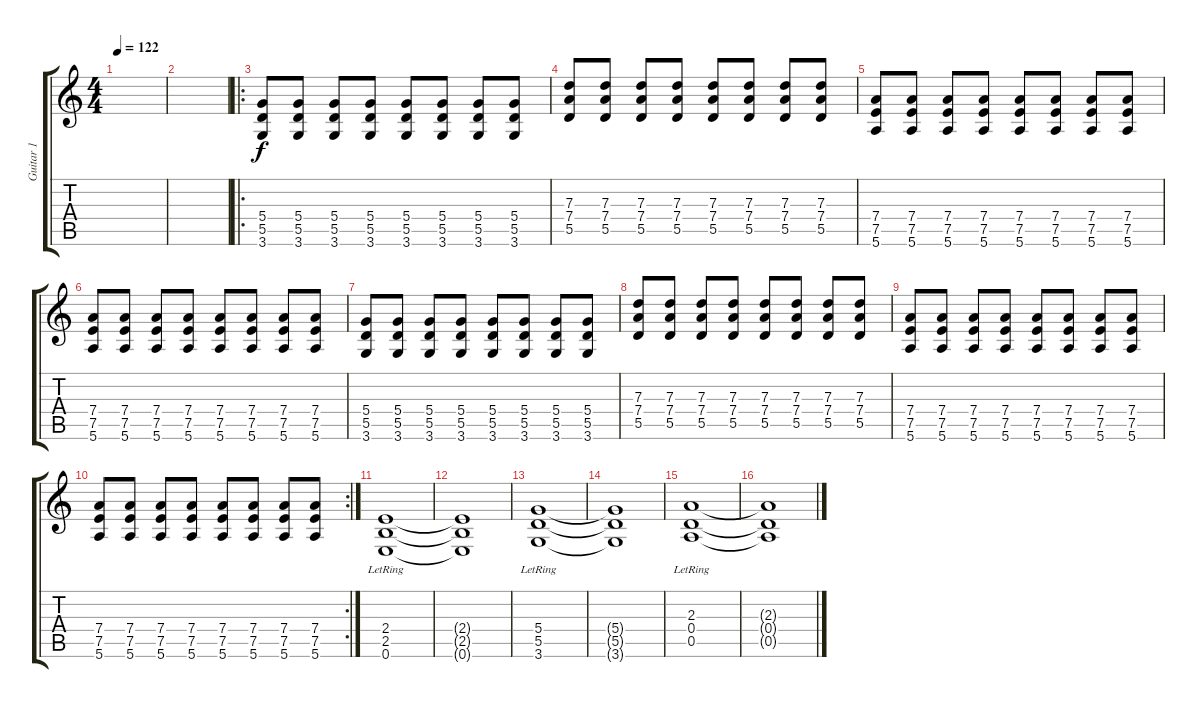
\track ("Guitar 1" "Guitar 1") {instrument distortionguitar}
\staff {score tabs}
\tuning (E4 B3 G3 D3 A2 E2) {hide}
\ts (4 4)
\tempo 122
\clef g2
\ks c
|
|
\ro
(5.4 5.5 3.6).8 (5.4 5.5 3.6).8 (5.4 5.5 3.6).8 (5.4 5.5 3.6).8 (5.4 5.5 3.6).8 (5.4 5.5 3.6).8 (5.4 5.5 3.6).8 (5.4 5.5 3.6).8 |
(7.3 7.4 5.5).8 (7.3 7.4 5.5).8 (7.3 7.4 5.5).8 (7.3 7.4 5.5).8 (7.3 7.4 5.5).8 (7.3 7.4 5.5).8 (7.3 7.4 5.5).8 (7.3 7.4 5.5).8 |
(7.4 7.5 5.6).8 (7.4 7.5 5.6).8 (7.4 7.5 5.6).8 (7.4 7.5 5.6).8 (7.4 7.5 5.6).8 (7.4 7.5 5.6).8 (7.4 7.5 5.6).8 (7.4 7.5 5.6).8 |
(7.4 7.5 5.6).8 (7.4 7.5 5.6).8 (7.4 7.5 5.6).8 (7.4 7.5 5.6).8 (7.4 7.5 5.6).8 (7.4 7.5 5.6).8 (7.4 7.5 5.6).8 (7.4 7.5 5.6).8 |
(5.4 5.5 3.6).8 (5.4 5.5 3.6).8 (5.4 5.5 3.6).8 (5.4 5.5 3.6).8 (5.4 5.5 3.6).8 (5.4 5.5 3.6).8 (5.4 5.5 3.6).8 (5.4 5.5 3.6).8 |
(7.3 7.4 5.5).8 (7.3 7.4 5.5).8 (7.3 7.4 5.5).8 (7.3 7.4 5.5).8 (7.3 7.4 5.5).8 (7.3 7.4 5.5).8 (7.3 7.4 5.5).8 (7.3 7.4 5.5).8 |
(7.4 7.5 5.6).8 (7.4 7.5 5.6).8 (7.4 7.5 5.6).8 (7.4 7.5 5.6).8 (7.4 7.5 5.6).8 (7.4 7.5 5.6).8 (7.4 7.5 5.6).8 (7.4 7.5 5.6).8 |
\rc 2
(7.4 7.5 5.6).8 (7.4 7.5 5.6).8 (7.4 7.5 5.6).8 (7.4 7.5 5.6).8 (7.4 7.5 5.6).8 (7.4 7.5 5.6).8 (7.4 7.5 5.6).8 (7.4 7.5 5.6).8 |
(2.4{lr} 2.5{lr} 0.6{lr}).1 |
(2.4{t} 2.5{t} 0.6{t}).1 |
(5.4{lr} 5.5{lr} 3.6{lr}).1 |
(5.4{t} 5.5{t} 3.6{t}).1 |
(2.3{lr} 0.4{lr} 0.5{lr}).1 |
(2.3{t} 0.4{t} 0.5{t}).1
